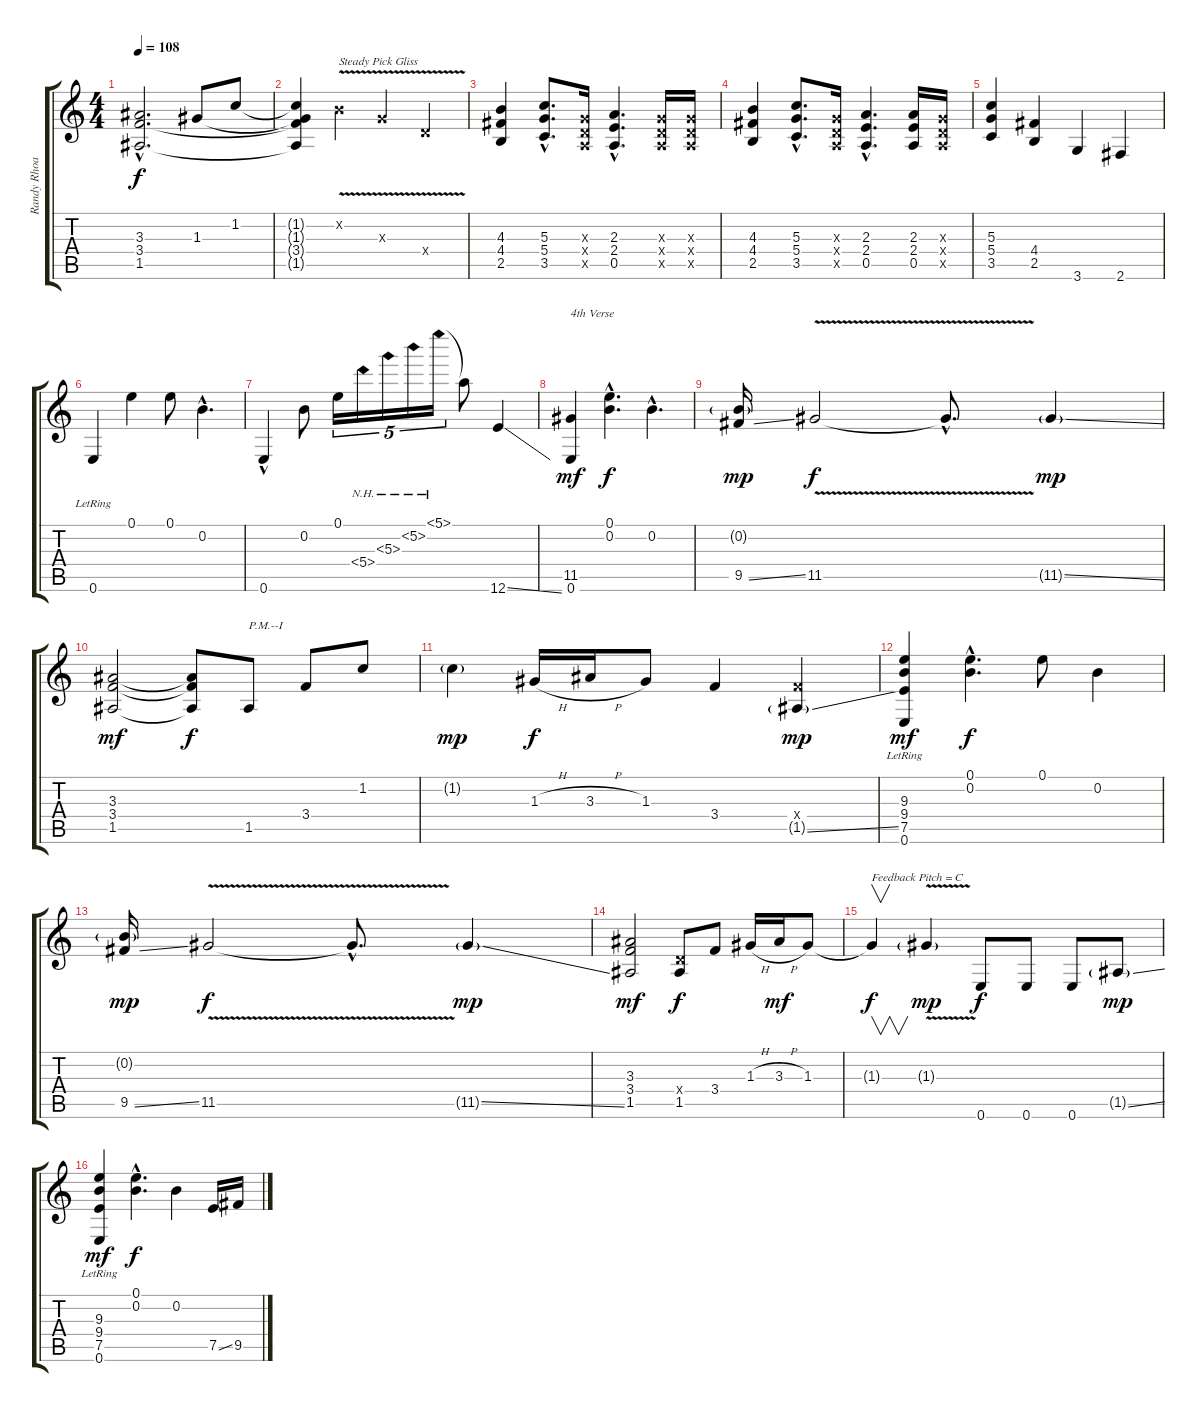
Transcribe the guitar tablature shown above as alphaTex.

\track ("Randy Rhoads GUITAR live " "Randy Rhoa") {instrument overdrivenguitar}
\staff {score tabs}
\tuning (E4 B3 G3 D3 A2 E2) {hide}
\ts (4 4)
\tempo 108
\clef g2
\ks c
(3.3{hac} 3.4 1.5).2{d dy f} 1.3.8 1.2.8 |
(1.2{t} 1.3{t} 3.4{t} 1.5{t}).4 0.2{v x}.4{txt "Steady Pick Gliss"} 0.3{v x}.4 0.4{v x}.4 |
(4.3 4.4 2.5).4 (5.3{hac} 5.4{hac} 3.5{hac}).8{d} (0.3{x} 0.4{x} 0.5{x}).16 (2.3{hac} 2.4{hac} 0.5{hac}).4{d} (0.3{x} 0.4{x} 0.5{x}).16 (0.3{x} 0.4{x} 0.5{x}).16 |
(4.3 4.4 2.5).4 (5.3{hac} 5.4{hac} 3.5{hac}).8{d} (0.3{x} 0.4{x} 0.5{x}).16 (2.3{hac} 2.4{hac} 0.5{hac}).4{d} (2.3 2.4 0.5).16 (0.3{x} 0.4{x} 0.5{x}).16 |
(5.3 5.4 3.5).4 (4.4 2.5).4 3.6.4 2.6.4 |
0.6{lr}.4 0.1.4 0.1.8 0.2{hac}.4{d} |
0.6{hac}.4 0.2.8 0.1.16{tu (5 4)} 5.4{nh}.16{tu (5 4)} 5.3{nh}.16{tu (5 4)} 5.2{nh}.16{tu (5 4)} 5.1{nh}.16{tu (5 4)} 5.1{t}.8 12.6{ss}.4 |
(11.5 0.6).4{txt "4th Verse" dy mf} (0.1{hac} 0.2{hac}).4{d dy f} 0.2{hac}.4{d} |
(0.2{g} 9.5{ss}).16{dy mp} 11.5{v}.2{dy f} 11.5{hac t}.8{d} 11.5{ss g}.4{dy mp} |
(3.3 3.4 1.5).2{dy mf} (3.3{t} 3.4{t} 1.5{t}).8{dy f} 1.5.8{txt "P.M.--I"} 3.4.8 1.2.8 |
1.2{g}.4{dy mp} 1.3{h}.16{dy f} 3.3{h}.16 1.3.8 3.4.4 (3.4{x} 1.5{ss g}).4{dy mp} |
(9.3{lr} 9.4{lr} 7.5{lr} 0.6{lr}).4{dy mf} (0.1{hac} 0.2{hac}).4{d dy f} 0.1.8 0.2.4 |
(0.2{g} 9.5{ss}).16{dy mp} 11.5{v}.2{dy f} 11.5{hac t}.8{d} 11.5{ss g}.4{dy mp} |
(3.3 3.4 1.5).2{dy mf} (0.4{x} 1.5).8{dy f} 3.4.8 1.3{h}.16 3.3{h}.16{dy mf} 1.3.8 |
1.3{t}.4{v txt "Feedback Pitch = C" dy f} 1.3{v g}.4{dy mp} 0.6.8{dy f} 0.6.8 0.6.8 1.5{ss g}.8{dy mp} |
(9.3{lr} 9.4{lr} 7.5{lr} 0.6{lr}).4{dy mf} (0.1{hac} 0.2{hac}).4{d dy f} 0.2.4 7.5{ss}.16 9.5.16
